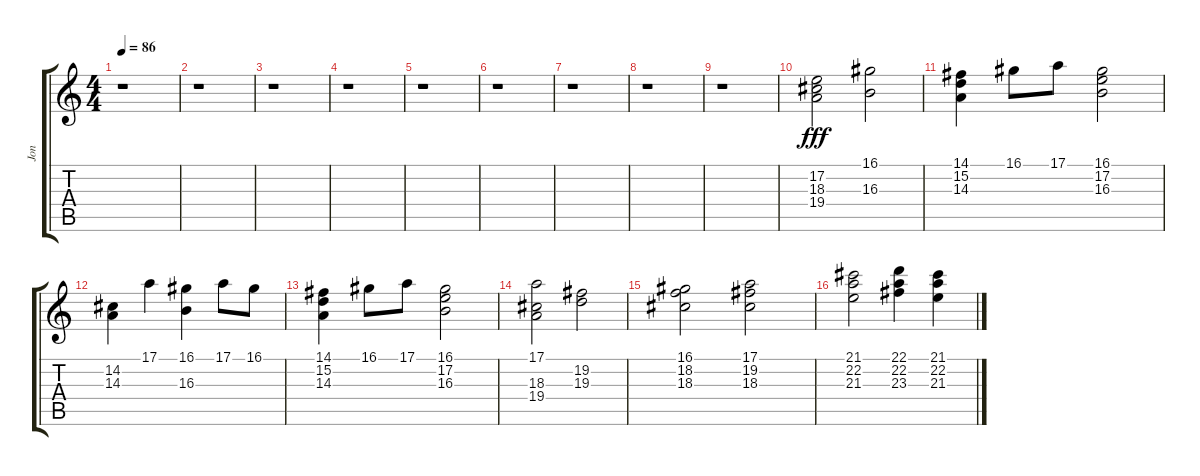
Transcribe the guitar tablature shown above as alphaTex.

\track ("Jon" "Jon") {instrument rockorgan}
\staff {score tabs}
\tuning (E4 B3 G3 D3 A2 E2) {hide}
\ts (4 4)
\tempo 86
\clef g2
\ks c
r.1{dy fff} |
r.1 |
r.1 |
r.1 |
r.1 |
r.1 |
r.1 |
r.1 |
r.1 |
(17.2 18.3 19.4).2{volume 12 balance 3 instrument rockorgan} (16.1 16.3).2 |
(14.1 15.2 14.3).4 16.1.8 17.1.8 (16.1 17.2 16.3).2 |
(14.2 14.3).4 17.1.4 (16.1 16.3).4 17.1.8 16.1.8 |
(14.1 15.2 14.3).4 16.1.8 17.1.8 (16.1 17.2 16.3).2 |
(17.1 18.3 19.4).2 (19.2 19.3).2 |
(16.1 18.2 18.3).2 (17.1 19.2 18.3).2 |
(21.1 22.2 21.3).2 (22.1 22.2 23.3).4 (21.1 22.2 21.3).4
